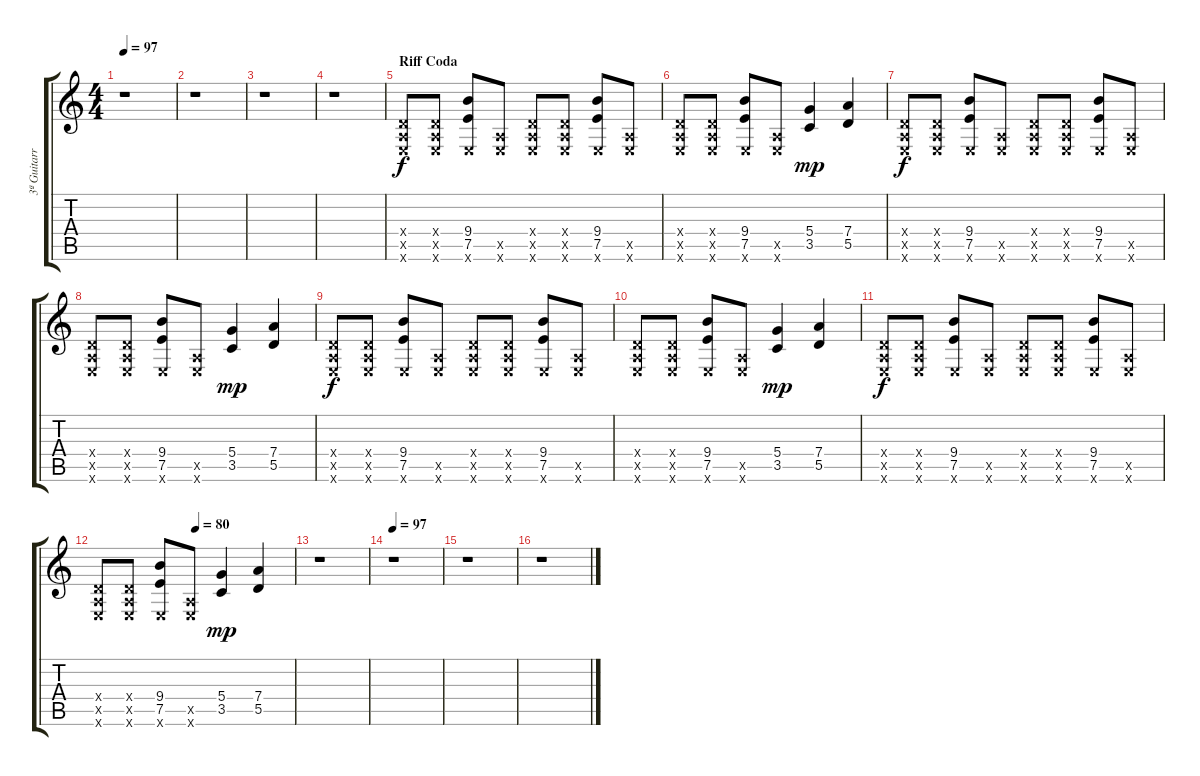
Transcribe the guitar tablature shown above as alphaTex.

\track ("3ª Guitarra" "3ª Guitarr") {instrument overdrivenguitar}
\staff {score tabs}
\tuning (E4 B3 G3 D3 A2 E2) {hide}
\ts (4 4)
\tempo 97
\clef g2
\ks c
r.1{dy mp} |
r.1 |
r.1 |
r.1 |
\section ("" "Riff Coda")
(0.4{x} 0.5{x} 0.6{x}).8{dy f} (0.4{x} 0.5{x} 0.6{x}).8 (9.4 7.5 0.6{x}).8 (0.5{x} 0.6{x}).8 (0.4{x} 0.5{x} 0.6{x}).8 (0.4{x} 0.5{x} 0.6{x}).8 (9.4 7.5 0.6{x}).8 (0.5{x} 0.6{x}).8 |
(0.4{x} 0.5{x} 0.6{x}).8 (0.4{x} 0.5{x} 0.6{x}).8 (9.4 7.5 0.6{x}).8 (0.5{x} 0.6{x}).8 (5.4 3.5).4{dy mp} (7.4 5.5).4 |
(0.4{x} 0.5{x} 0.6{x}).8{dy f} (0.4{x} 0.5{x} 0.6{x}).8 (9.4 7.5 0.6{x}).8 (0.5{x} 0.6{x}).8 (0.4{x} 0.5{x} 0.6{x}).8 (0.4{x} 0.5{x} 0.6{x}).8 (9.4 7.5 0.6{x}).8 (0.5{x} 0.6{x}).8 |
(0.4{x} 0.5{x} 0.6{x}).8 (0.4{x} 0.5{x} 0.6{x}).8 (9.4 7.5 0.6{x}).8 (0.5{x} 0.6{x}).8 (5.4 3.5).4{dy mp} (7.4 5.5).4 |
(0.4{x} 0.5{x} 0.6{x}).8{dy f} (0.4{x} 0.5{x} 0.6{x}).8 (9.4 7.5 0.6{x}).8 (0.5{x} 0.6{x}).8 (0.4{x} 0.5{x} 0.6{x}).8 (0.4{x} 0.5{x} 0.6{x}).8 (9.4 7.5 0.6{x}).8 (0.5{x} 0.6{x}).8 |
(0.4{x} 0.5{x} 0.6{x}).8 (0.4{x} 0.5{x} 0.6{x}).8 (9.4 7.5 0.6{x}).8 (0.5{x} 0.6{x}).8 (5.4 3.5).4{dy mp} (7.4 5.5).4 |
(0.4{x} 0.5{x} 0.6{x}).8{dy f} (0.4{x} 0.5{x} 0.6{x}).8 (9.4 7.5 0.6{x}).8 (0.5{x} 0.6{x}).8 (0.4{x} 0.5{x} 0.6{x}).8 (0.4{x} 0.5{x} 0.6{x}).8 (9.4 7.5 0.6{x}).8 (0.5{x} 0.6{x}).8 |
\tempo (80 0.5)
(0.4{x} 0.5{x} 0.6{x}).8 (0.4{x} 0.5{x} 0.6{x}).8 (9.4 7.5 0.6{x}).8 (0.5{x} 0.6{x}).8 (5.4 3.5).4{dy mp} (7.4 5.5).4 |
r.1 |
\tempo 97
r.1 |
r.1 |
r.1
